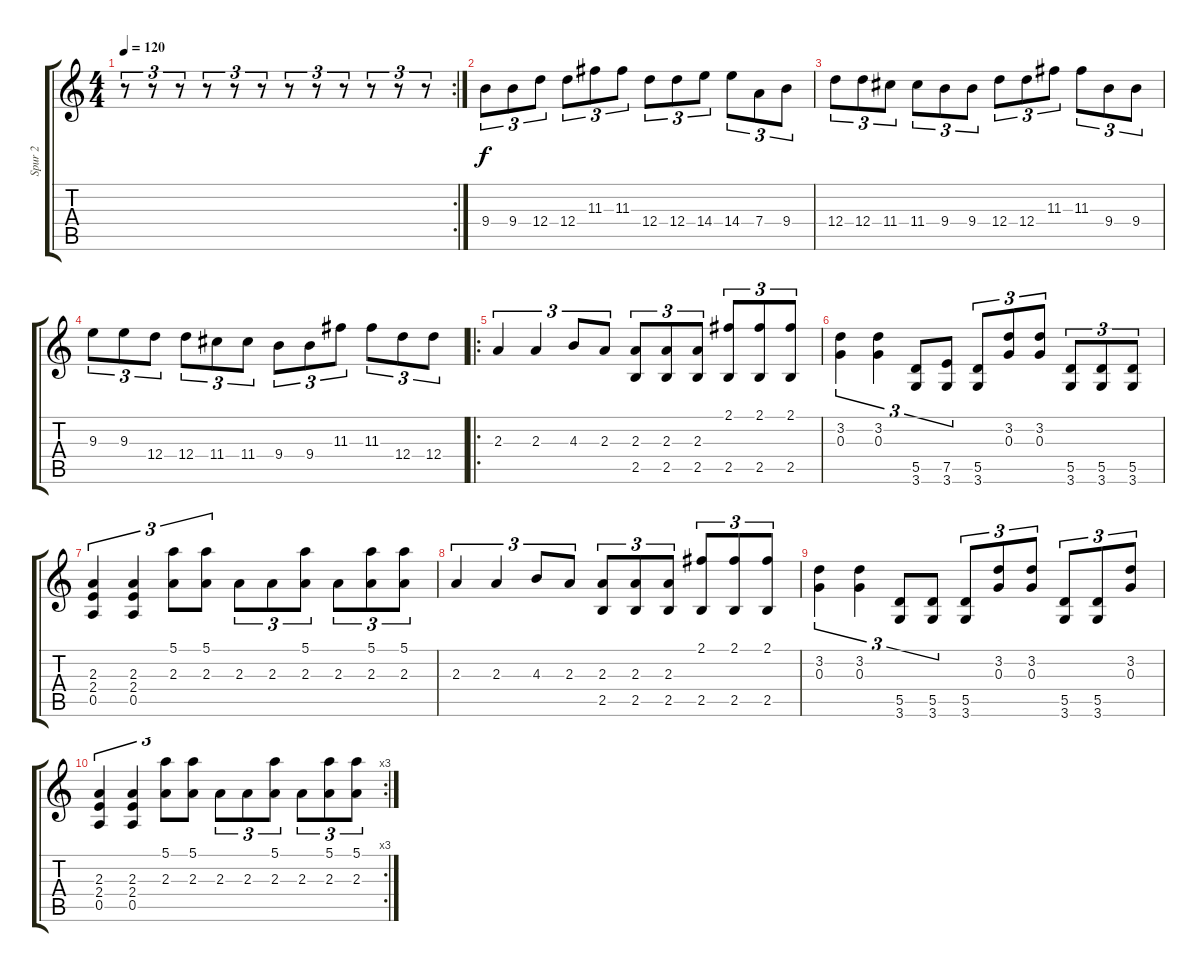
\track ("Spur 2" "Spur 2") {instrument distortionguitar}
\staff {score tabs}
\tuning (E4 B3 G3 D3 A2 E2) {hide}
\rc 2
\ts (4 4)
\tempo 120
\clef g2
\ks c
r.8{tu (3 2) dy f} r.8{tu (3 2)} r.8{tu (3 2)} r.8{tu (3 2)} r.8{tu (3 2)} r.8{tu (3 2)} r.8{tu (3 2)} r.8{tu (3 2)} r.8{tu (3 2)} r.8{tu (3 2)} r.8{tu (3 2)} r.8{tu (3 2)} |
9.4.8{tu (3 2)} 9.4.8{tu (3 2)} 12.4.8{tu (3 2)} 12.4.8{tu (3 2)} 11.3.8{tu (3 2)} 11.3.8{tu (3 2)} 12.4.8{tu (3 2)} 12.4.8{tu (3 2)} 14.4.8{tu (3 2)} 14.4.8{tu (3 2)} 7.4.8{tu (3 2)} 9.4.8{tu (3 2)} |
12.4.8{tu (3 2)} 12.4.8{tu (3 2)} 11.4.8{tu (3 2)} 11.4.8{tu (3 2)} 9.4.8{tu (3 2)} 9.4.8{tu (3 2)} 12.4.8{tu (3 2)} 12.4.8{tu (3 2)} 11.3.8{tu (3 2)} 11.3.8{tu (3 2)} 9.4.8{tu (3 2)} 9.4.8{tu (3 2)} |
9.3.8{tu (3 2)} 9.3.8{tu (3 2)} 12.4.8{tu (3 2)} 12.4.8{tu (3 2)} 11.4.8{tu (3 2)} 11.4.8{tu (3 2)} 9.4.8{tu (3 2)} 9.4.8{tu (3 2)} 11.3.8{tu (3 2)} 11.3.8{tu (3 2)} 12.4.8{tu (3 2)} 12.4.8{tu (3 2)} |
\ro
2.3.4{tu (3 2)} 2.3.4{tu (3 2)} 4.3.8{tu (3 2)} 2.3.8{tu (3 2)} (2.3 2.5).8{tu (3 2)} (2.3 2.5).8{tu (3 2)} (2.3 2.5).8{tu (3 2)} (2.1 2.5).8{tu (3 2)} (2.1 2.5).8{tu (3 2)} (2.1 2.5).8{tu (3 2)} |
(3.2 0.3).4{tu (3 2)} (3.2 0.3).4{tu (3 2)} (5.5 3.6).8{tu (3 2)} (7.5 3.6).8{tu (3 2)} (5.5 3.6).8{tu (3 2)} (3.2 0.3).8{tu (3 2)} (3.2 0.3).8{tu (3 2)} (5.5 3.6).8{tu (3 2)} (5.5 3.6).8{tu (3 2)} (5.5 3.6).8{tu (3 2)} |
(2.3 2.4 0.5).4{tu (3 2)} (2.3 2.4 0.5).4{tu (3 2)} (5.1 2.3).8{tu (3 2)} (5.1 2.3).8{tu (3 2)} 2.3.8{tu (3 2)} 2.3.8{tu (3 2)} (5.1 2.3).8{tu (3 2)} 2.3.8{tu (3 2)} (5.1 2.3).8{tu (3 2)} (5.1 2.3).8{tu (3 2)} |
2.3.4{tu (3 2)} 2.3.4{tu (3 2)} 4.3.8{tu (3 2)} 2.3.8{tu (3 2)} (2.3 2.5).8{tu (3 2)} (2.3 2.5).8{tu (3 2)} (2.3 2.5).8{tu (3 2)} (2.1 2.5).8{tu (3 2)} (2.1 2.5).8{tu (3 2)} (2.1 2.5).8{tu (3 2)} |
(3.2 0.3).4{tu (3 2)} (3.2 0.3).4{tu (3 2)} (5.5 3.6).8{tu (3 2)} (5.5 3.6).8{tu (3 2)} (5.5 3.6).8{tu (3 2)} (3.2 0.3).8{tu (3 2)} (3.2 0.3).8{tu (3 2)} (5.5 3.6).8{tu (3 2)} (5.5 3.6).8{tu (3 2)} (3.2 0.3).8{tu (3 2)} |
\rc 3
(2.3 2.4 0.5).4{tu (3 2)} (2.3 2.4 0.5).4{tu (3 2)} (5.1 2.3).8{tu (3 2)} (5.1 2.3).8{tu (3 2)} 2.3.8{tu (3 2)} 2.3.8{tu (3 2)} (5.1 2.3).8{tu (3 2)} 2.3.8{tu (3 2)} (5.1 2.3).8{tu (3 2)} (5.1 2.3).8{tu (3 2)}
